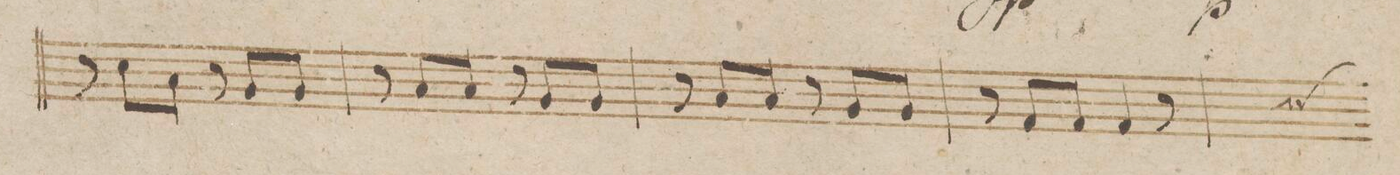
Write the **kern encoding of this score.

**kern	**dynam
*I"Violino Imo	*
*clefG2	*
*k[b-e-]	*
*M6/8	*
8r	.
8cc\L	.
8a\J	.
8r	.
8g/L	.
8g/J	.
=31	=31
8r	.
8a/L	.
8a/J	.
8r	.
8g/L	.
8g/J	.
=32	=32
8r	.
8a/L	.
8a/J	.
8r	.
8g/L	.
8g/J	.
=33	=33
8r	.
8f/L	.
8f/J	.
4f/	.
8r	.
*custos:cc	*
=34	=34
*-	*-
